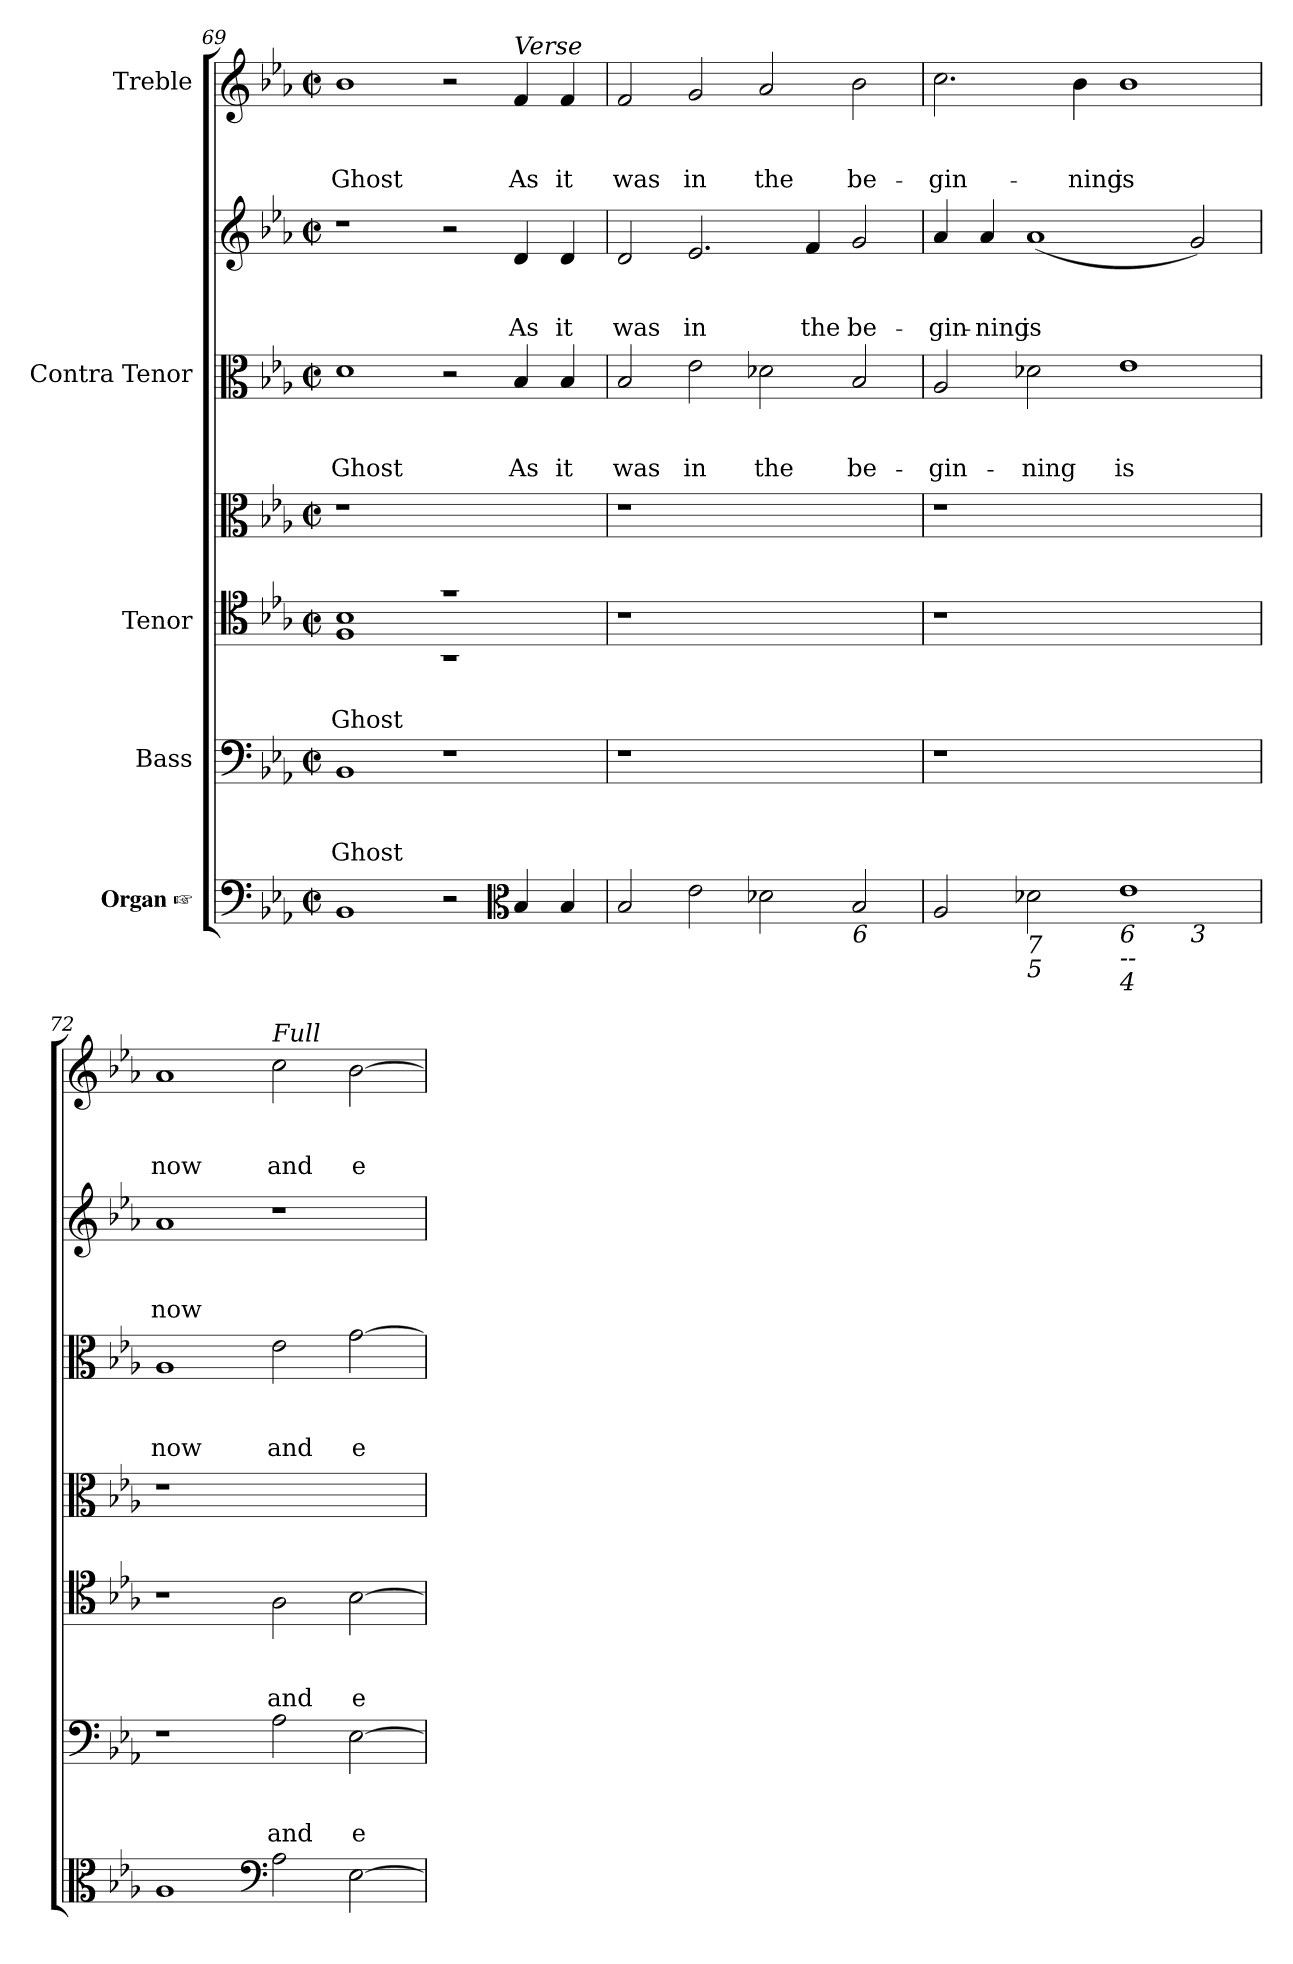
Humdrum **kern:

**kern	**kern	**text	**text	**text	**kern	**text	**text	**text	**kern	**kern	**text	**text	**text	**kern	**text	**text	**text	**kern	**text	**text	**text
*part7	*part6	*part6	*part6	*part6	*part5	*part5	*part5	*part5	*part4	*part3	*part3	*part3	*part3	*part2	*part2	*part2	*part2	*part1	*part1	*part1	*part1
*staff7	*staff6	*staff6	*staff6	*staff6	*staff5	*staff5	*staff5	*staff5	*staff4	*staff3	*staff3	*staff3	*staff3	*staff2	*staff2	*staff2	*staff2	*staff1	*staff1	*staff1	*staff1
*I"Organ     ☞	*I"Bass	*	*	*	*I"Tenor	*	*	*	*	*I"Contra Tenor	*	*	*	*	*	*	*	*I"Treble	*	*	*
*clefF4	*clefF4	*	*	*	*clefC4	*	*	*	*clefC3	*clefC3	*	*	*	*clefG2	*	*	*	*clefG2	*	*	*
*k[b-e-a-]	*k[b-e-a-]	*	*	*	*k[b-e-a-]	*	*	*	*k[b-e-a-]	*k[b-e-a-]	*	*	*	*k[b-e-a-]	*	*	*	*k[b-e-a-]	*	*	*
*c:	*c:	*	*	*	*c:	*	*	*	*c:	*c:	*	*	*	*c:	*	*	*	*c:	*	*	*
*M2/2	*M2/2	*	*	*	*M2/2	*	*	*	*M2/2	*M2/2	*	*	*	*M2/2	*	*	*	*M2/2	*	*	*
*met(c|)	*met(c|)	*	*	*	*met(c|)	*	*	*	*met(c|)	*met(c|)	*	*	*	*met(c|)	*	*	*	*met(c|)	*	*	*
=69	=69	=69	=69	=69	=69	=69	=69	=69	=69	=69	=69	=69	=69	=69	=69	=69	=69	=69	=69	=69	=69
!	!	!	!	!LO:LY:b	!	!	!	!LO:LY:b	!	!	!	!	!LO:LY:b	!	!	!	!	!	!	!	!LO:LY:b
*	*	*	*	*	*^	*	*	*	*	*	*	*	*	*	*	*	*	*	*	*	*
1BB-	1BB-	.	.	Ghost	1B-	1F	.	.	Ghost	1r	1d	.	.	Ghost	1r	.	.	.	1b-	.	.	Ghost
2r	1r	.	.	.	1rg	1rBB	.	.	.	1ryy	2r	.	.	.	2r	.	.	.	2r	.	.	.
*clefC3	*	*	*	*	*	*	*	*	*	*	*	*	*	*	*	*	*	*	*	*	*	*
!	!	!	!	!	!	!	!	!	!	!	!	!	!	!	!	!	!	!	!LO:TX:a:i:t=Verse	!	!	!
!	!	!	!	!	!	!	!	!	!	!	!	!	!	!LO:LY:b	!	!	!	!LO:LY:b	!	!	!	!LO:LY:b
4B-/	.	.	.	.	.	.	.	.	.	.	4B-/	.	.	As	4d/	.	.	As	4f/	.	.	As
!	!	!	!	!	!	!	!	!	!	!	!	!	!	!LO:LY:b	!	!	!	!LO:LY:b	!	!	!	!LO:LY:b
4B-/	.	.	.	.	.	.	.	.	.	.	4B-/	.	.	it	4d/	.	.	it	4f/	.	.	it
*	*	*	*	*	*v	*v	*	*	*	*	*	*	*	*	*	*	*	*	*	*	*	*
=70	=70	=70	=70	=70	=70	=70	=70	=70	=70	=70	=70	=70	=70	=70	=70	=70	=70	=70	=70	=70	=70
!	!	!	!	!	!	!	!	!	!	!	!	!	!LO:LY:b	!	!	!	!LO:LY:b	!	!	!	!LO:LY:b
2B-/	1r	.	.	.	1r	.	.	.	1r	2B-/	.	.	was	2d/	.	.	was	2f/	.	.	was
!	!	!	!	!	!	!	!	!	!	!	!	!	!LO:LY:b	!	!	!	!LO:LY:b	!	!	!	!LO:LY:b
2e-\	.	.	.	.	.	.	.	.	.	2e-\	.	.	in	2.e-/	.	.	in	2g/	.	.	in
!	!	!	!	!	!	!	!	!	!	!	!	!	!LO:LY:b	!	!	!	!	!	!	!	!LO:LY:b
2d-X\	1ryy	.	.	.	1ryy	.	.	.	1ryy	2d-X\	.	.	the	.	.	.	.	2a-/	.	.	the
!	!	!	!	!	!	!	!	!	!	!	!	!	!	!	!	!	!LO:LY:b	!	!	!	!
.	.	.	.	.	.	.	.	.	.	.	.	.	.	4f/	.	.	the	.	.	.	.
!LO:TX:b:i:t=6	!	!	!	!	!	!	!	!	!	!	!	!	!	!	!	!	!	!	!	!	!
!	!	!	!	!	!	!	!	!	!	!	!	!	!LO:LY:b	!	!	!	!LO:LY:b	!	!	!	!LO:LY:b
2B-/	.	.	.	.	.	.	.	.	.	2B-/	.	.	be-	2g/	.	.	be-	2b-\	.	.	be-
!!LO:PB:g=z
=71	=71	=71	=71	=71	=71	=71	=71	=71	=71	=71	=71	=71	=71	=71	=71	=71	=71	=71	=71	=71	=71
!	!	!	!	!	!	!	!	!	!	!	!	!	!LO:LY:b	!	!	!	!LO:LY:b	!	!	!	!LO:LY:b
*^	*	*	*	*	*	*	*	*	*	*	*	*	*	*	*	*	*	*	*	*	*
2A-/	1.ryy	1r	.	.	.	1r	.	.	.	1r	2A-/	.	.	-gin-	4a-/	.	.	-gin-	2.cc\	.	.	-gin-
!	!	!	!	!	!	!	!	!	!	!	!	!	!	!	!	!	!	!LO:LY:b	!	!	!	!
.	.	.	.	.	.	.	.	.	.	.	.	.	.	.	4a-/	.	.	-ning	.	.	.	.
!LO:TX:b:i:t=7	!	!	!	!	!	!	!	!	!	!	!	!	!	!	!	!	!	!	!	!	!	!
!LO:TX:b:i:t=5	!	!	!	!	!	!	!	!	!	!	!	!	!	!	!	!	!	!	!	!	!	!
!	!	!	!	!	!	!	!	!	!	!	!	!	!	!LO:LY:b	!	!	!	!LO:LY:b	!	!	!	!
2d-X\	.	.	.	.	.	.	.	.	.	.	2d-X\	.	.	-ning	(<1a-	.	.	is	.	.	.	.
!	!	!	!	!	!	!	!	!	!	!	!	!	!	!	!	!	!	!	!	!	!	!LO:LY:b
.	.	.	.	.	.	.	.	.	.	.	.	.	.	.	.	.	.	.	4b-\	.	.	-ning
!LO:TX:b:i:t=6	!	!	!	!	!	!	!	!	!	!	!	!	!	!	!	!	!	!	!	!	!	!
!LO:TX:b:i:t=--	!	!	!	!	!	!	!	!	!	!	!	!	!	!	!	!	!	!	!	!	!	!
!LO:TX:b:i:t=4	!	!	!	!	!	!	!	!	!	!	!	!	!	!	!	!	!	!	!	!	!	!
!	!	!	!	!	!	!	!	!	!	!	!	!	!	!LO:LY:b	!	!	!	!	!	!	!	!LO:LY:b
1e-	.	1ryy	.	.	.	1ryy	.	.	.	1ryy	1e-	.	.	is	.	.	.	.	1b-	.	.	is
!	!LO:TX:b:i:t=3	!	!	!	!	!	!	!	!	!	!	!	!	!	!	!	!	!	!	!	!	!
.	2ryy	.	.	.	.	.	.	.	.	.	.	.	.	.	2g/)	.	.	.	.	.	.	.
=72	=72	=72	=72	=72	=72	=72	=72	=72	=72	=72	=72	=72	=72	=72	=72	=72	=72	=72	=72	=72	=72	=72
!	!	!	!	!	!	!	!	!	!	!	!	!	!	!LO:LY:b	!	!	!	!LO:LY:b	!	!	!	!LO:LY:b
*v	*v	*	*	*	*	*	*	*	*	*	*	*	*	*	*	*	*	*	*	*	*	*
1A-	1r	.	.	.	1r	.	.	.	1r	1A-	.	.	now	1a-	.	.	now	1a-	.	.	now
*clefF4	*	*	*	*	*	*	*	*	*	*	*	*	*	*	*	*	*	*	*	*	*
!	!	!	!	!	!	!	!	!	!	!	!	!	!	!	!	!	!	!LO:TX:a:i:t=Full	!	!	!
!	!	!	!	!LO:LY:b	!	!	!	!LO:LY:b	!	!	!	!	!LO:LY:b	!	!	!	!	!	!	!	!LO:LY:b
2A-\	2A-\	.	.	and	2A-\	.	.	and	1ryy	2e-\	.	.	and	1r	.	.	.	2cc\	.	.	and
!	!	!	!	!LO:LY:b	!	!	!	!LO:LY:b	!	!	!	!	!LO:LY:b	!	!	!	!	!	!	!	!LO:LY:b
[2E-\	[2E-\	.	.	e-	[2B-\	.	.	e-	.	[2g\	.	.	e-	.	.	.	.	[2b-\	.	.	e-
=	=	=	=	=	=	=	=	=	=	=	=	=	=	=	=	=	=	=	=	=	=
*-	*-	*-	*-	*-	*-	*-	*-	*-	*-	*-	*-	*-	*-	*-	*-	*-	*-	*-	*-	*-	*-
